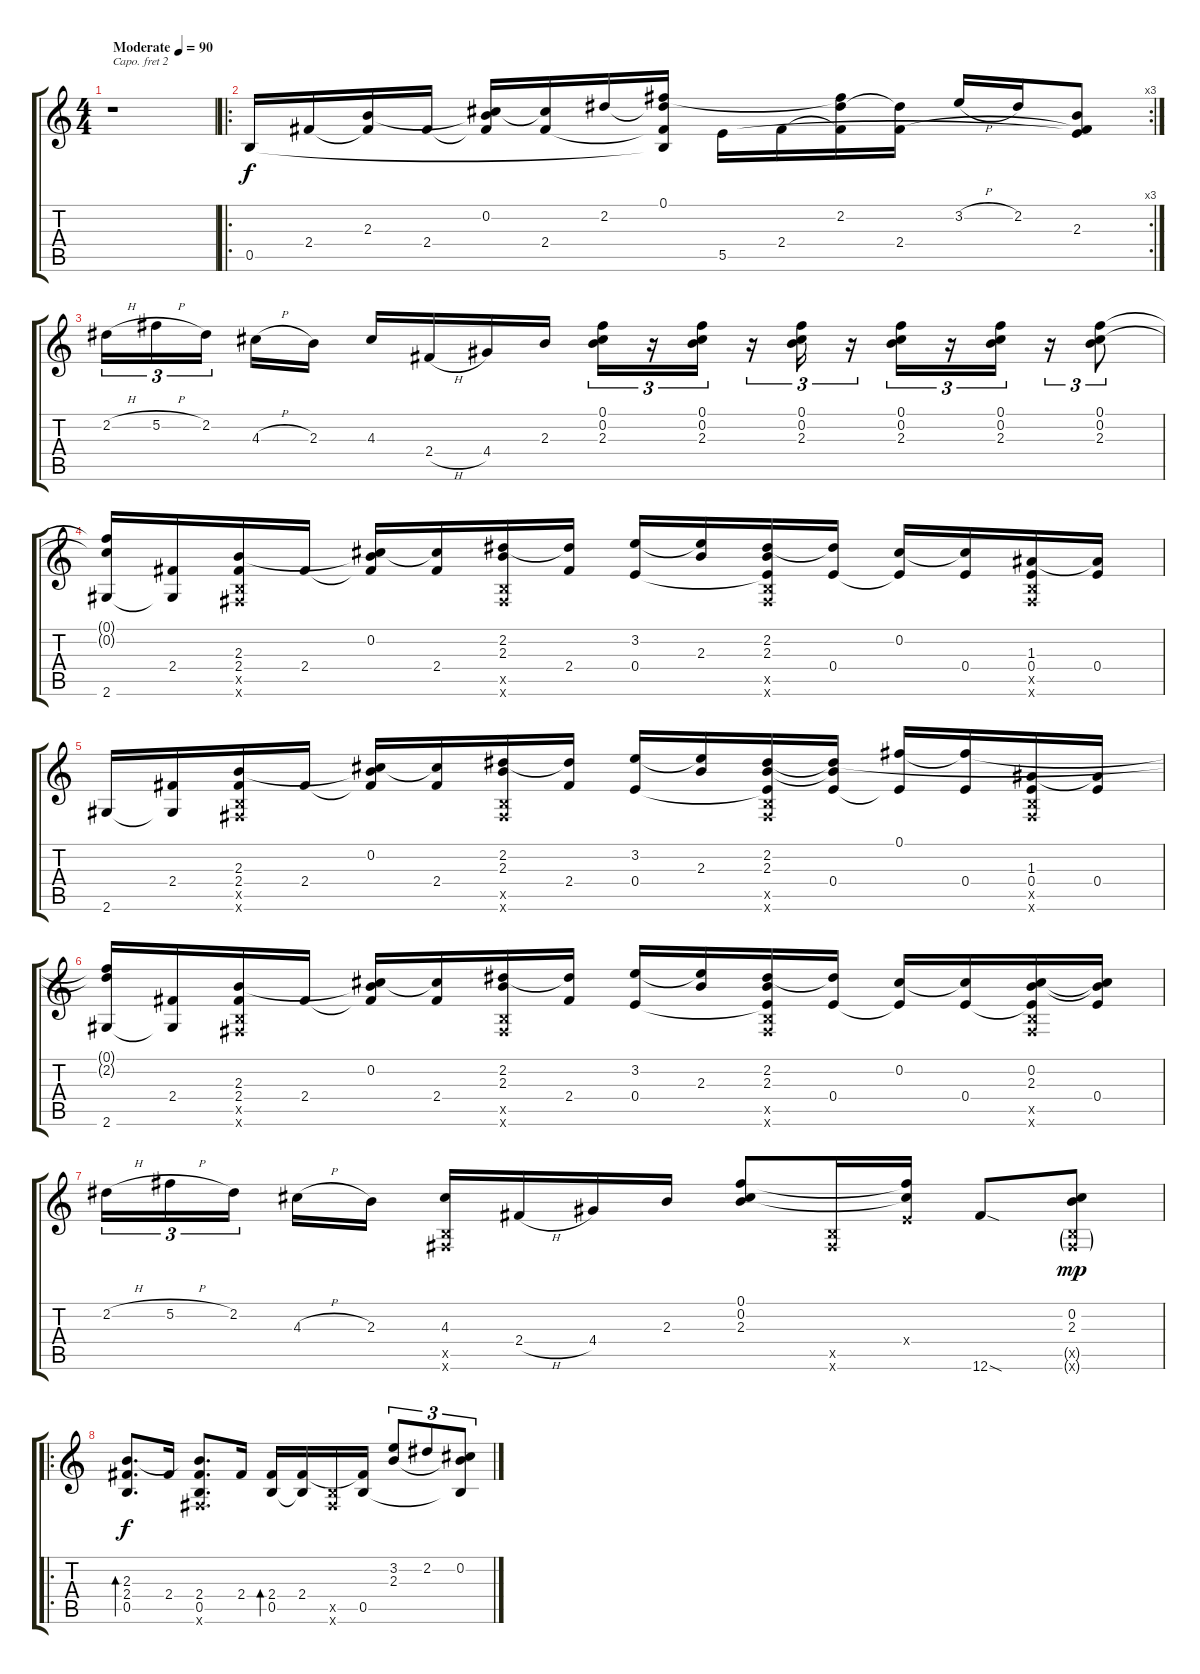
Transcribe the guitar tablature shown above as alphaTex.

\track "" {instrument acousticguitarsteel}
\staff {score tabs}
\capo 2
\tuning (E4 B3 G3 D3 A2 E2) {hide}
\ts (4 4)
\tempo (90 "Moderate")
\clef g2
\ks c
r.1{dy f instrument acousticguitarsteel} |
\ro
\rc 3
0.5.16 2.4.16 (2.3 2.4{t}).16 2.4.16 (0.2 2.3{t} 2.4{t}).16 (0.2{t} 2.4).16 2.2.16 (0.1 2.2{t} 2.4{t} 0.5{t}).16 5.5.16 2.4.16 (0.1{t} 2.2 2.4{t}).16 (2.2{t} 2.4).16 3.2{h}.16 2.2.16 (2.3 2.4{t} 5.5{t}).8 |
2.2{h}.16{tu (3 2)} 5.2{h}.16{tu (3 2)} 2.2.16{tu (3 2) beam splitsecondary} 4.3{h}.16 2.3.16 4.3.16 2.4{h}.16 4.4.16 2.3.16 (0.1 0.2 2.3).16{tu (3 2)} r.16{tu (3 2)} (0.1 0.2 2.3).16{tu (3 2)} r.16{tu (3 2)} (0.1 0.2 2.3).16{tu (3 2)} r.16{tu (3 2)} (0.1 0.2 2.3).16{tu (3 2)} r.16{tu (3 2)} (0.1 0.2 2.3).16{tu (3 2)} r.16{tu (3 2)} (0.1 0.2 2.3).8{tu (3 2)} |
(0.1{t} 0.2{t} 2.6).16 (2.4 2.6{t}).16 (2.3 2.4 0.5{x} 0.6{x}).16 2.4.16 (0.2 2.3{t} 2.4{t}).16 (0.2{t} 2.4).16 (2.2 2.3 0.5{x} 0.6{x}).16 (2.2{t} 2.4).16 (3.2 0.4).16 (3.2{t} 2.3).16 (2.2 2.3 0.4{t} 0.5{x} 0.6{x}).16 (2.2{t} 0.4).16 (0.2 0.4{t}).16 (0.2{t} 0.4).16 (1.3 0.4 0.5{x} 0.6{x}).16 (1.3{t} 0.4).16 |
2.6.16 (2.4 2.6{t}).16 (2.3 2.4 0.5{x} 0.6{x}).16 2.4.16 (0.2 2.3{t} 2.4{t}).16 (0.2{t} 2.4).16 (2.2 2.3 0.5{x} 0.6{x}).16 (2.2{t} 2.4).16 (3.2 0.4).16 (3.2{t} 2.3).16 (2.2 2.3 0.4{t} 0.5{x} 0.6{x}).16 (2.2{t} 2.3{t} 0.4).16 (0.1 0.4{t}).16 (0.1{t} 0.4).16 (1.3 0.4 0.5{x} 0.6{x}).16 (1.3{t} 0.4).16 |
(0.1{t} 2.2{t} 2.6).16 (2.4 2.6{t}).16 (2.3 2.4 0.5{x} 0.6{x}).16 2.4.16 (0.2 2.3{t} 2.4{t}).16 (0.2{t} 2.4).16 (2.2 2.3 0.5{x} 0.6{x}).16 (2.2{t} 2.4).16 (3.2 0.4).16 (3.2{t} 2.3).16 (2.2 2.3 0.4{t} 0.5{x} 0.6{x}).16 (2.2{t} 0.4).16 (0.2 0.4{t}).16 (0.2{t} 0.4).16 (0.2 2.3 0.4{t} 0.5{x} 0.6{x}).16 (0.2{t} 2.3{t} 0.4).16 |
2.2{h}.16{tu (3 2)} 5.2{h}.16{tu (3 2)} 2.2.16{tu (3 2) beam splitsecondary} 4.3{h}.16 2.3.16 (4.3 0.5{x} 0.6{x}).16 2.4{h}.16 4.4.16 2.3.16 (0.1 0.2 2.3).8 (0.5{x} 0.6{x}).16 (0.1{t} 0.2{t} 0.4{x}).16 12.6{sod}.8 (0.2 2.3 0.5{g x} 0.6{g x}).8{dy mp} |
\ro
(2.3 2.4 0.5).8{d bd 120 dy f} 2.4.16 (2.3{t} 2.4 0.5 0.6{x}).8{d} 2.4.16 (2.4 0.5).16{bd 120} (2.4 0.5{t}).16 (0.5{x} 0.6{x}).16 (2.4{t} 0.5).16 (3.2 2.3).8{tu (3 2)} 2.2.8{tu (3 2)} (0.2 2.3{t} 0.5{t}).8{tu (3 2)}
